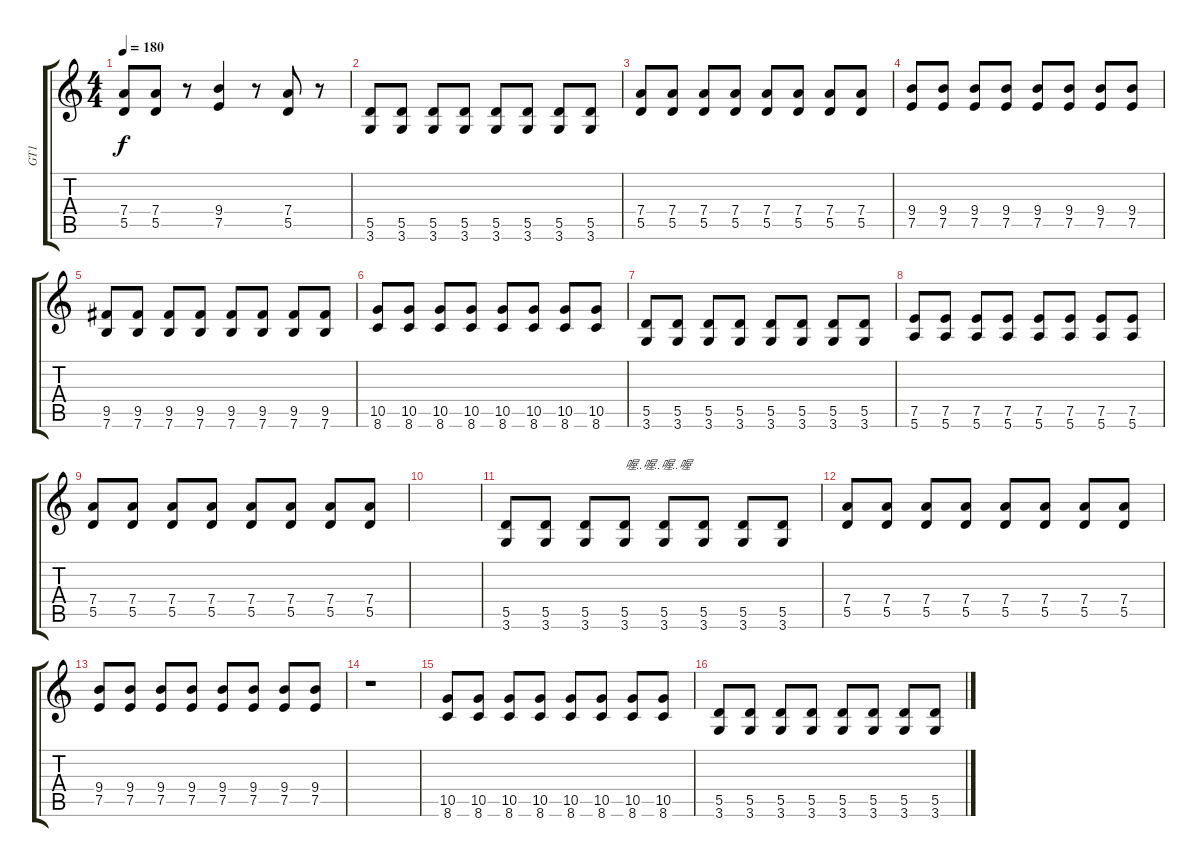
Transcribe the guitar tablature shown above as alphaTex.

\track ("GT1" "GT1") {instrument distortionguitar}
\staff {score tabs}
\tuning (E4 B3 G3 D3 A2 E2) {hide}
\ts (4 4)
\tempo 180
\clef g2
\ks c
(7.4 5.5).8{dy f} (7.4 5.5).8 r.8 (9.4 7.5).4 r.8 (7.4 5.5).8 r.8 |
(5.5 3.6).8 (5.5 3.6).8 (5.5 3.6).8 (5.5 3.6).8 (5.5 3.6).8 (5.5 3.6).8 (5.5 3.6).8 (5.5 3.6).8 |
(7.4 5.5).8 (7.4 5.5).8 (7.4 5.5).8 (7.4 5.5).8 (7.4 5.5).8 (7.4 5.5).8 (7.4 5.5).8 (7.4 5.5).8 |
(9.4 7.5).8 (9.4 7.5).8 (9.4 7.5).8 (9.4 7.5).8 (9.4 7.5).8 (9.4 7.5).8 (9.4 7.5).8 (9.4 7.5).8 |
(9.5 7.6).8 (9.5 7.6).8 (9.5 7.6).8 (9.5 7.6).8 (9.5 7.6).8 (9.5 7.6).8 (9.5 7.6).8 (9.5 7.6).8 |
(10.5 8.6).8 (10.5 8.6).8 (10.5 8.6).8 (10.5 8.6).8 (10.5 8.6).8 (10.5 8.6).8 (10.5 8.6).8 (10.5 8.6).8 |
(5.5 3.6).8 (5.5 3.6).8 (5.5 3.6).8 (5.5 3.6).8 (5.5 3.6).8 (5.5 3.6).8 (5.5 3.6).8 (5.5 3.6).8 |
(7.5 5.6).8 (7.5 5.6).8 (7.5 5.6).8 (7.5 5.6).8 (7.5 5.6).8 (7.5 5.6).8 (7.5 5.6).8 (7.5 5.6).8 |
(7.4 5.5).8 (7.4 5.5).8 (7.4 5.5).8 (7.4 5.5).8 (7.4 5.5).8 (7.4 5.5).8 (7.4 5.5).8 (7.4 5.5).8 |
|
(5.5 3.6).8 (5.5 3.6).8 (5.5 3.6).8 (5.5 3.6).8{txt "喔..喔..喔..喔"} (5.5 3.6).8 (5.5 3.6).8 (5.5 3.6).8 (5.5 3.6).8 |
(7.4 5.5).8 (7.4 5.5).8 (7.4 5.5).8 (7.4 5.5).8 (7.4 5.5).8 (7.4 5.5).8 (7.4 5.5).8 (7.4 5.5).8 |
(9.4 7.5).8 (9.4 7.5).8 (9.4 7.5).8 (9.4 7.5).8 (9.4 7.5).8 (9.4 7.5).8 (9.4 7.5).8 (9.4 7.5).8 |
r.1 |
(10.5 8.6).8 (10.5 8.6).8 (10.5 8.6).8 (10.5 8.6).8 (10.5 8.6).8 (10.5 8.6).8 (10.5 8.6).8 (10.5 8.6).8 |
(5.5 3.6).8 (5.5 3.6).8 (5.5 3.6).8 (5.5 3.6).8 (5.5 3.6).8 (5.5 3.6).8 (5.5 3.6).8 (5.5 3.6).8
